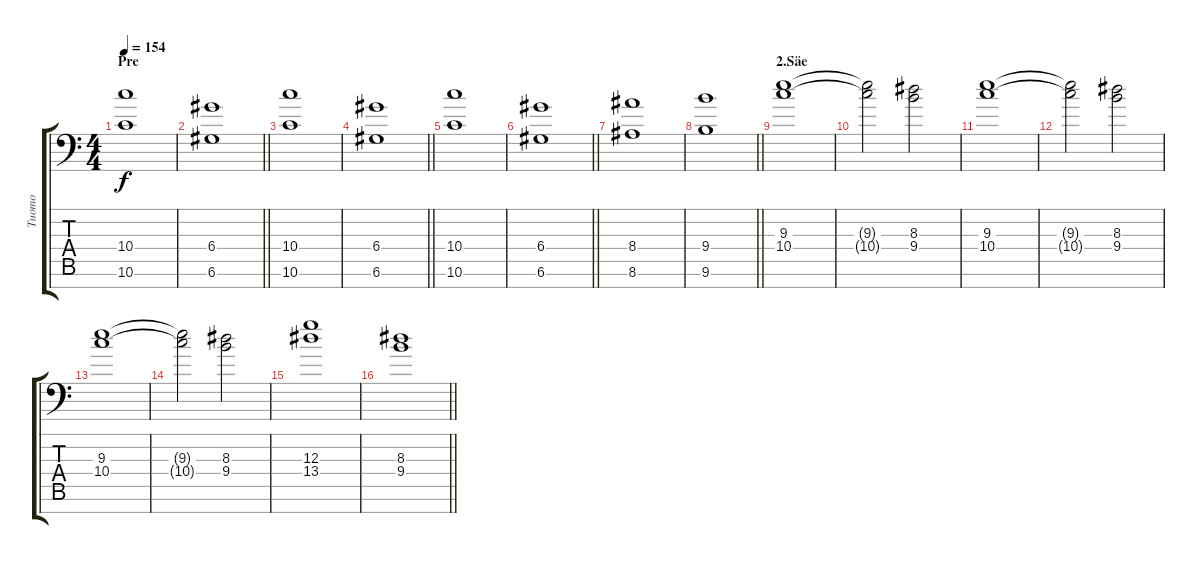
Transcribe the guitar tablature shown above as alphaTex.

\track ("Tuomo" "Tuomo") {instrument distortionguitar}
\staff {score tabs}
\tuning (E4 B3 G3 D3 A2 D2 A1) {hide}
\ts (4 4)
\section ("" "Pre")
\tempo 154
\clef f4
\ks c
(10.4 10.6).1{dy f} |
\barLineRight lightlight
(6.4 6.6).1 |
(10.4 10.6).1 |
\barLineRight lightlight
(6.4 6.6).1 |
(10.4 10.6).1 |
\barLineRight lightlight
(6.4 6.6).1 |
(8.4 8.6).1 |
\barLineRight lightlight
(9.4 9.6).1 |
\section ("" "2.Säe")
(9.3 10.4).1 |
(9.3{t} 10.4{t}).2 (8.3 9.4).2 |
(9.3 10.4).1 |
(9.3{t} 10.4{t}).2 (8.3 9.4).2 |
(9.3 10.4).1 |
(9.3{t} 10.4{t}).2 (8.3 9.4).2 |
(12.3 13.4).1 |
\barLineRight lightlight
(8.3 9.4).1
